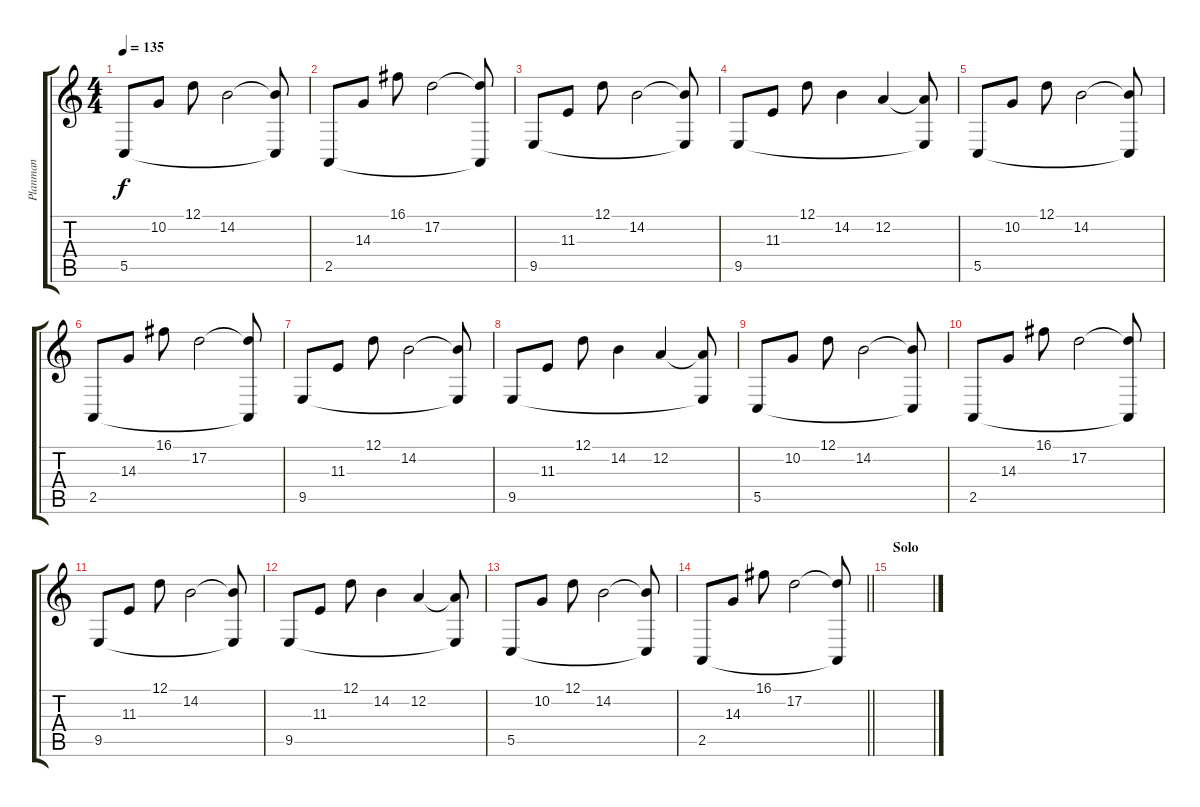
\track ("Planman" "Planman") {instrument electricgrandpiano}
\staff {score tabs}
\tuning (D4 A3 F3 C3 G2 D2) {hide}
\ts (4 4)
\tempo 135
\clef g2
\ks c
5.5.8{dy f} 10.2.8 12.1.8 14.2.2 (14.2{t} 5.5{t}).8 |
2.5.8 14.3.8 16.1.8 17.2.2 (17.2{t} 2.5{t}).8 |
9.5.8 11.3.8 12.1.8 14.2.2 (14.2{t} 9.5{t}).8 |
9.5.8 11.3.8 12.1.8 14.2.4 12.2.4 (12.2{t} 9.5{t}).8 |
5.5.8 10.2.8 12.1.8 14.2.2 (14.2{t} 5.5{t}).8 |
2.5.8 14.3.8 16.1.8 17.2.2 (17.2{t} 2.5{t}).8 |
9.5.8 11.3.8 12.1.8 14.2.2 (14.2{t} 9.5{t}).8 |
9.5.8 11.3.8 12.1.8 14.2.4 12.2.4 (12.2{t} 9.5{t}).8 |
5.5.8 10.2.8 12.1.8 14.2.2 (14.2{t} 5.5{t}).8 |
2.5.8 14.3.8 16.1.8 17.2.2 (17.2{t} 2.5{t}).8 |
9.5.8 11.3.8 12.1.8 14.2.2 (14.2{t} 9.5{t}).8 |
9.5.8 11.3.8 12.1.8 14.2.4 12.2.4 (12.2{t} 9.5{t}).8 |
5.5.8 10.2.8 12.1.8 14.2.2 (14.2{t} 5.5{t}).8 |
\barLineRight lightlight
2.5.8 14.3.8 16.1.8 17.2.2 (17.2{t} 2.5{t}).8 |
\section ("" "Solo")
